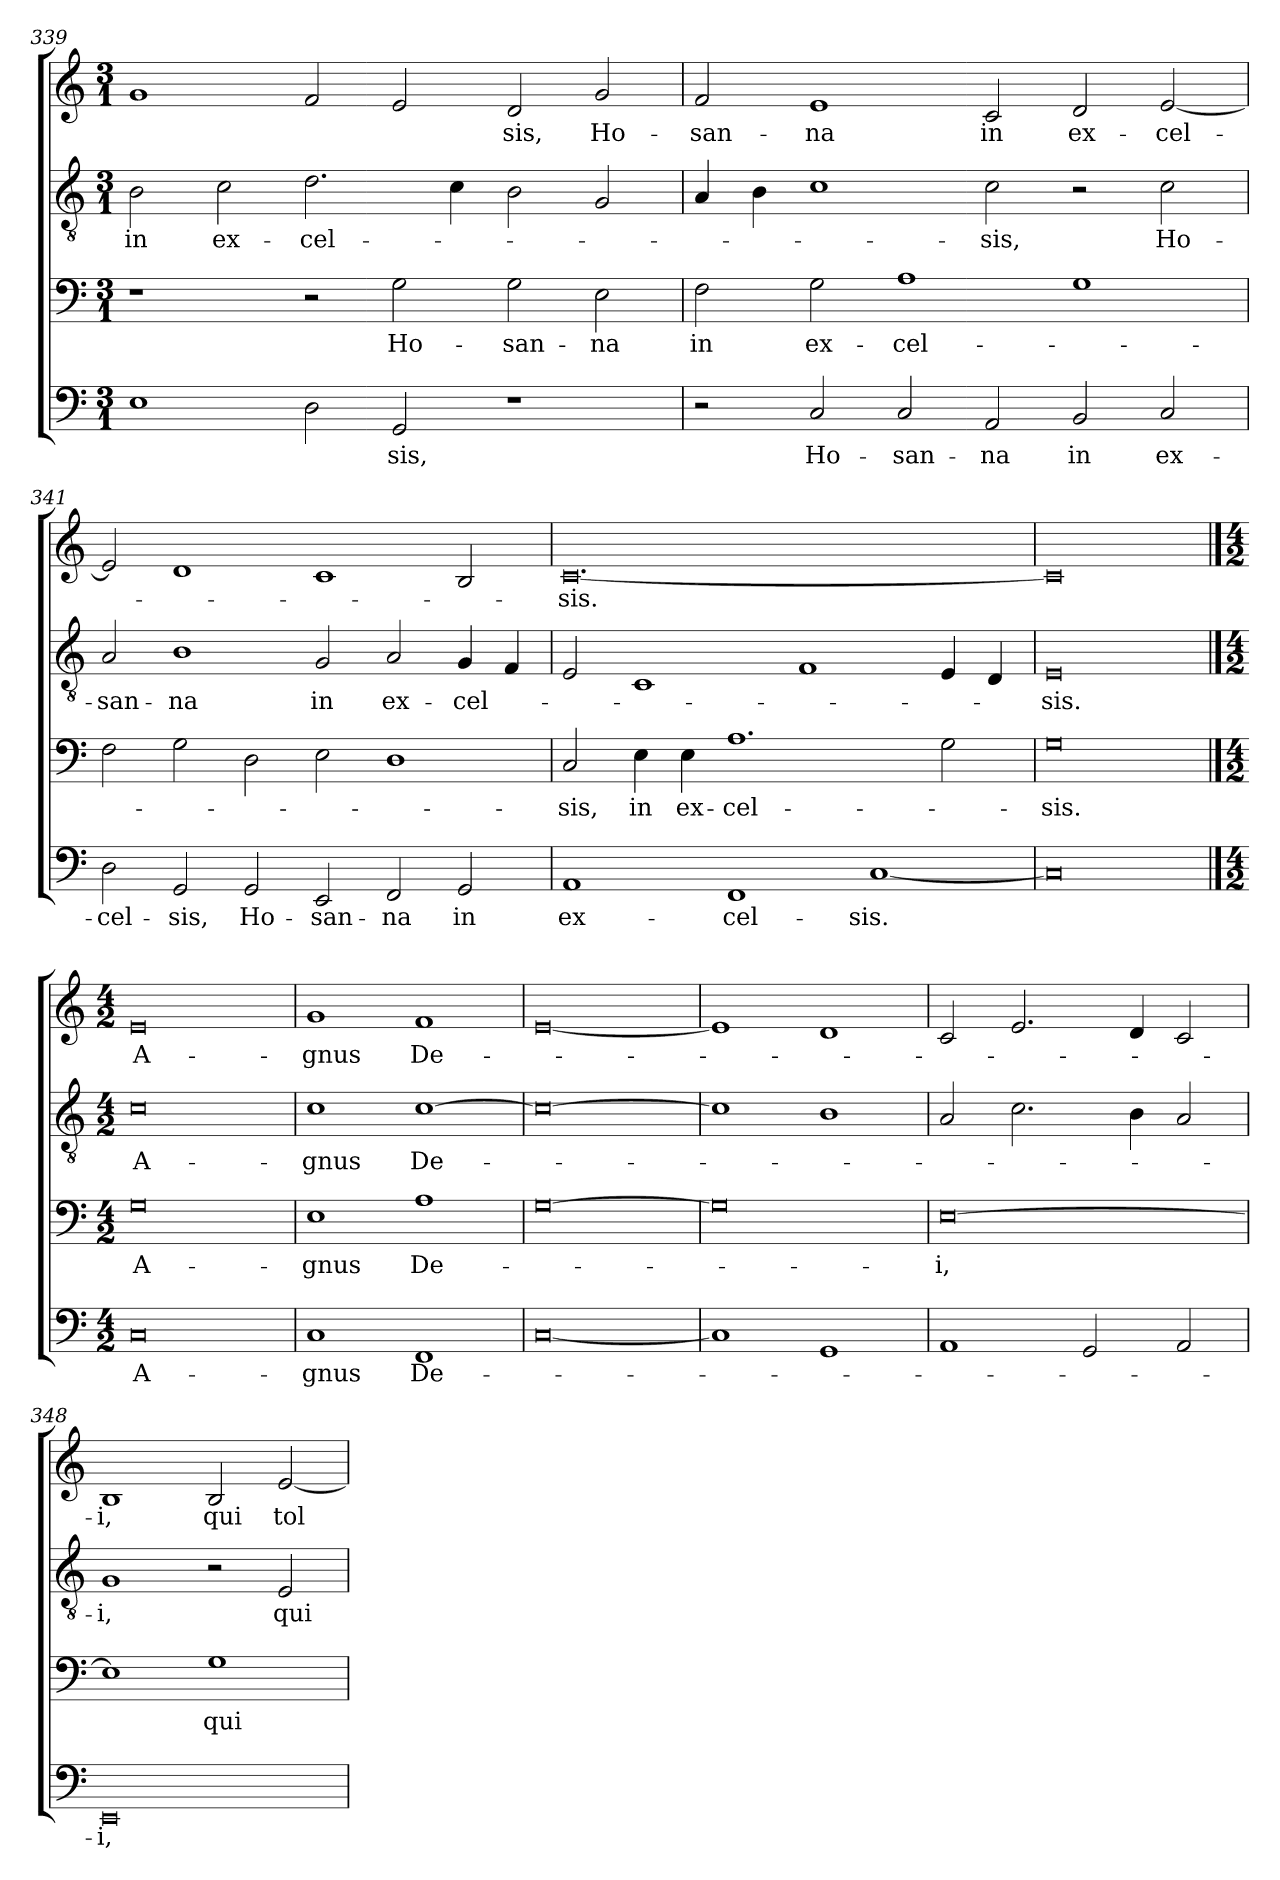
**kern	**text	**kern	**text	**kern	**text	**kern	**text
*part4	*part4	*part3	*part3	*part2	*part2	*part1	*part1
*staff4	*staff4	*staff3	*staff3	*staff2	*staff2	*staff1	*staff1
*clefF4	*	*clefF4	*	*clefGv2	*	*clefG2	*
*k[]	*	*k[]	*	*k[]	*	*k[]	*
*C:	*	*C:	*	*C:	*	*C:	*
*M3/1	*	*M3/1	*	*M3/1	*	*M3/1	*
=339	=339	=339	=339	=339	=339	=339	=339
!	!	!	!	!	!LO:LY:b	!	!
1E	.	1r	.	2B\	in	1g	.
!	!	!	!	!	!LO:LY:b	!	!
.	.	.	.	2c\	ex-	.	.
!	!	!	!	!	!LO:LY:b	!	!
2D\	.	2r	.	2.d\	-cel-	2f/	.
!	!LO:LY:b	!	!LO:LY:b	!	!	!	!
2GG/	-sis,	2G\	Ho-	.	.	2e/	.
.	.	.	.	4c\	.	.	.
!	!	!	!LO:LY:b	!	!	!	!LO:LY:b
1r	.	2G\	-san-	2B\	.	2d/	-sis,
!	!	!	!LO:LY:b	!	!	!	!LO:LY:b
.	.	2E\	-na	2G/	.	2g/	Ho-
!!LO:LB:g=z
=340	=340	=340	=340	=340	=340	=340	=340
!	!	!	!LO:LY:b	!	!	!	!LO:LY:b
2r	.	2F\	in	4A/	.	2f/	-san-
.	.	.	.	4B\	.	.	.
!	!LO:LY:b	!	!LO:LY:b	!	!	!	!LO:LY:b
2C/	Ho-	2G\	ex-	1c	.	1e	-na
!	!LO:LY:b	!	!LO:LY:b	!	!	!	!
2C/	-san-	1A	-cel-	.	.	.	.
!	!LO:LY:b	!	!	!	!LO:LY:b	!	!LO:LY:b
2AA/	-na	.	.	2c\	-sis,	2c/	in
!	!LO:LY:b	!	!	!	!	!	!LO:LY:b
2BB/	in	1G	.	2r	.	2d/	ex-
!	!LO:LY:b	!	!	!	!LO:LY:b	!	!LO:LY:b
2C/	ex-	.	.	2c\	Ho-	[2e/	-cel-
=341	=341	=341	=341	=341	=341	=341	=341
!	!LO:LY:b	!	!	!	!LO:LY:b	!	!
2D\	-cel-	2F\	.	2A/	-san-	2e/]	.
!	!LO:LY:b	!	!	!	!LO:LY:b	!	!
2GG/	-sis,	2G\	.	1B	-na	1d	.
!	!LO:LY:b	!	!	!	!	!	!
2GG/	Ho-	2D\	.	.	.	.	.
!	!LO:LY:b	!	!	!	!LO:LY:b	!	!
2EE/	-san-	2E\	.	2G/	in	1c	.
!	!LO:LY:b	!	!	!	!LO:LY:b	!	!
2FF/	-na	1D	.	2A/	ex-	.	.
!	!LO:LY:b	!	!	!	!LO:LY:b	!	!
2GG/	in	.	.	4G/	-cel-	2B/	.
.	.	.	.	4F/	.	.	.
=342	=342	=342	=342	=342	=342	=342	=342
!	!LO:LY:b	!	!LO:LY:b	!	!	!	!LO:LY:b
1AA	ex-	2C/	-sis,	2E/	.	[0.c	-sis.
!	!	!	!LO:LY:b	!	!	!	!
.	.	4E\	in	1C	.	.	.
!	!	!	!LO:LY:b	!	!	!	!
.	.	4E\	ex-	.	.	.	.
!	!LO:LY:b	!	!LO:LY:b	!	!	!	!
1FF	-cel-	1.A	-cel-	.	.	.	.
.	.	.	.	1F	.	.	.
!	!LO:LY:b	!	!	!	!	!	!
[1C	-sis.	.	.	.	.	.	.
.	.	2G\	.	4E/	.	.	.
.	.	.	.	4D/	.	.	.
=343	=343	=343	=343	=343	=343	=343	=343
!	!	!	!LO:LY:b	!	!LO:LY:b	!	!
0C]	.	0G	-sis.	0E	-sis.	0c]	.
!!LO:PB:g=z
==343X4	==343X4	==343X4	==343X4	==343X4	==343X4	==343X4	==343X4
*M4/2	*	*M4/2	*	*M4/2	*	*M4/2	*
!	!LO:LY:b	!	!LO:LY:b	!	!LO:LY:b	!	!LO:LY:b
0C	A-	0G	A-	0c	A-	0e	A-
=344	=344	=344	=344	=344	=344	=344	=344
!	!LO:LY:b	!	!LO:LY:b	!	!LO:LY:b	!	!LO:LY:b
1C	-gnus	1E	-gnus	1c	-gnus	1g	-gnus
!	!LO:LY:b	!	!LO:LY:b	!	!LO:LY:b	!	!LO:LY:b
1FF	De-	1A	De-	[1c	De-	1f	De-
=345	=345	=345	=345	=345	=345	=345	=345
[0C	.	[0G	.	0c_	.	[0e	.
=346	=346	=346	=346	=346	=346	=346	=346
1C]	.	0G]	.	1c]	.	1e]	.
1GG	.	.	.	1B	.	1d	.
=347	=347	=347	=347	=347	=347	=347	=347
!	!	!	!LO:LY:b	!	!	!	!
1AA	.	[0E	-i,	2A/	.	2c/	.
.	.	.	.	2.c\	.	2.e/	.
2GG/	.	.	.	.	.	.	.
.	.	.	.	4B\	.	4d/	.
2AA/	.	.	.	2A/	.	2c/	.
=348	=348	=348	=348	=348	=348	=348	=348
!	!LO:LY:b	!	!	!	!LO:LY:b	!	!LO:LY:b
0EE	-i,	1E]	.	1G	-i,	1B	-i,
!	!	!	!LO:LY:b	!	!	!	!LO:LY:b
.	.	1G	qui	2r	.	2B/	qui
!	!	!	!	!	!LO:LY:b	!	!LO:LY:b
.	.	.	.	2E/	qui	[2e/	tol-
=	=	=	=	=	=	=	=
*-	*-	*-	*-	*-	*-	*-	*-
